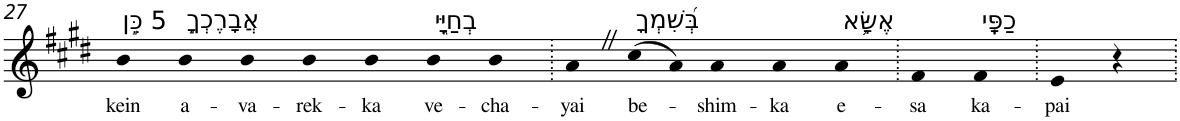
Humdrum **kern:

**kern	**text
*part1	*part1
*staff1	*staff1
*I"Piano	*
*I'Pno	*
!!LO:PB:g=z
*clefG2	*
*k[f#c#g#d#]	*
*E:	*
=27	=27
!LO:TX:a:t=5 כֵּ֣ן	!
!	!LO:LY:b
4b	kein
!LO:TX:a:t=אֲבָרֶכְךָ֣	!
!	!LO:LY:b
4b	a-
!	!LO:LY:b
4b	-va-
!	!LO:LY:b
4b	-rek-
!	!LO:LY:b
4b	-ka
!LO:TX:a:t=בְחַיָּ֑י	!
!	!LO:LY:b
4b	ve-
!	!LO:LY:b
4b	-cha-
=28.	=28.
!	!LO:LY:b
4aZ	-yai
!LO:TX:a:t=בְּ֝שִׁמְךָ	!
!	!LO:LY:b
(>8cc#	be-
8a)	.
!	!LO:LY:b
4a	-shim-
!	!LO:LY:b
4a	-ka
!LO:TX:a:t=אֶשָּׂ֥א	!
!	!LO:LY:b
4a	e-
=29.	=29.
!	!LO:LY:b
4f#	-sa
!LO:TX:a:t=כַפָּֽי	!
!	!LO:LY:b
4f#	ka-
=30.	=30.
!	!LO:LY:b
4e	-pai
4r	.
=.	=.
*-	*-
